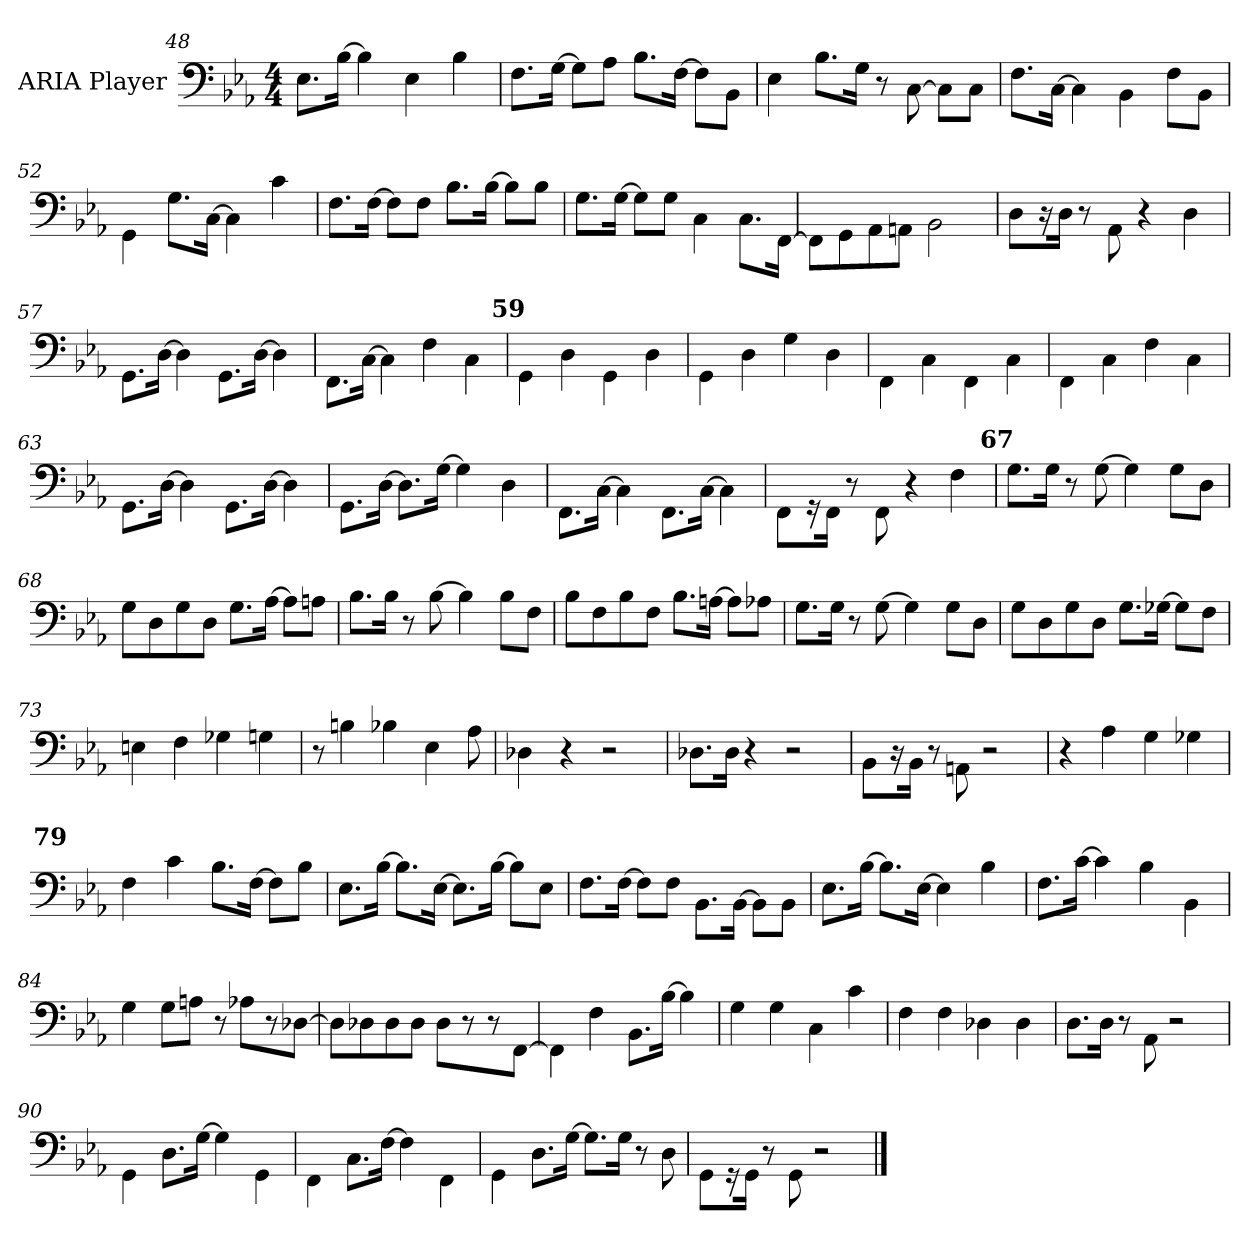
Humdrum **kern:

**kern
*part1
*staff1
*I"ARIA Player
*clefF4
*ITrd7c12
*k[b-e-a-]
*E-:
*M4/4
=48
8.EE-\L
[16BB-\Jk
4BB-\]
4EE-\
4BB-\
=49
8.FF\L
[16GG\Jk
8GG\L]
8AA-\J
8.BB-\L
[16FF\Jk
8FF\L]
8BBB-\J
=50
4EE-\
8.BB-\L
16GG\Jk
8r
[8CC\
8CC\L]
8CC\J
!!LO:LB:g=z
=51
8.FF\L
[16CC\Jk
4CC\]
4BBB-\
8FF\L
8BBB-\J
=52
4GGG\
8.GG\L
[16CC\Jk
4CC\]
4C\
=53
8.FF\L
[16FF\Jk
8FF\L]
8FF\J
8.BB-\L
[16BB-\Jk
8BB-\L]
8BB-\J
!!LO:LB:g=z
=54
8.GG\L
[16GG\Jk
8GG\L]
8GG\J
4CC\
8.CC\L
[16FFF\Jk
=55
8FFF\L]
8GGG\
8AAA-\
8AAA\J
2BBB-\
=56
8DD\L
16r
16DD\Jk
8r
8AAA-\
4r
4DD\
=57
8.GGG\L
[16DD\Jk
4DD\]
8.GGG\L
[16DD\Jk
4DD\]
!!LO:LB:g=z
=58
8.FFF\L
[16CC\Jk
4CC\]
4FF\
4CC\
!!LO:REH:place=s1:a:B:enc=none:fs=14:t=59
=59
4GGG\
4DD\
4GGG\
4DD\
=60
4GGG\
4DD\
4GG\
4DD\
=61
4FFF\
4CC\
4FFF\
4CC\
!!LO:PB:g=z
=62
4FFF\
4CC\
4FF\
4CC\
=63
8.GGG\L
[16DD\Jk
4DD\]
8.GGG\L
[16DD\Jk
4DD\]
=64
8.GGG\L
[16DD\Jk
8.DD\L]
[16GG\Jk
4GG\]
4DD\
=65
8.FFF\L
[16CC\Jk
4CC\]
8.FFF\L
[16CC\Jk
4CC\]
!!LO:LB:g=z
=66
8FFF\L
16r
16FFF\Jk
8r
8FFF\
4r
4FF\
!!LO:REH:place=s1:a:B:enc=none:fs=14:t=67
=67
8.GG\L
16GG\Jk
8r
[8GG\
4GG\]
8GG\L
8DD\J
=68
8GG\L
8DD\
8GG\
8DD\J
8.GG\L
[16AA-\Jk
8AA-\L]
8AA\J
!!LO:LB:g=z
=69
8.BB-\L
16BB-\Jk
8r
[8BB-\
4BB-\]
8BB-\L
8FF\J
=70
8BB-\L
8FF\
8BB-\
8FF\J
8.BB-\L
[16AA\Jk
8AA\L]
8AA-\J
=71
8.GG\L
16GG\Jk
8r
[8GG\
4GG\]
8GG\L
8DD\J
!!LO:LB:g=z
=72
8GG\L
8DD\
8GG\
8DD\J
8.GG\L
[16GG-\Jk
8GG-\L]
8FF\J
=73
4EE\
4FF\
4GG-\
4GG\
=74
8r
4BB\
4BB-\
4EE-\
8AA-\
!!LO:LB:g=z
=75
4DD-\
4r
2r
=76
8.DD-\L
16DD-\Jk
4r
2r
=77
8BBB-\L
16r
16BBB-\Jk
8r
8AAA\
2r
=78
4r
4AA-\
4GG\
4GG-\
!!LO:LB:g=z
!!LO:REH:place=s1:a:B:enc=none:fs=14:t=79
=79
4FF\
4C\
8.BB-\L
[16FF\Jk
8FF\L]
8BB-\J
=80
8.EE-\L
[16BB-\Jk
8.BB-\L]
[16EE-\Jk
8.EE-\L]
[16BB-\Jk
8BB-\L]
8EE-\J
=81
8.FF\L
[16FF\Jk
8FF\L]
8FF\J
8.BBB-\L
[16BBB-\Jk
8BBB-\L]
8BBB-\J
=82
8.EE-\L
[16BB-\Jk
8.BB-\L]
[16EE-\Jk
4EE-\]
4BB-\
!!LO:LB:g=z
=83
8.FF\L
[16C\Jk
4C\]
4BB-\
4BBB-\
=84
4GG\
8GG\L
8AA\J
8r
8AA-\L
8r
[8DD-\J
=85
8DD-\L]
8DD-\
8DD-\
8DD-\J
8DD-\L
8r
8r
[8FFF\J
!!LO:LB:g=z
=86
4FFF\]
4FF\
8.BBB-\L
[16BB-\Jk
4BB-\]
=87
4GG\
4GG\
4CC\
4C\
=88
4FF\
4FF\
4DD-\
4DD-\
=89
8.DD\L
16DD\Jk
8r
8AAA-\
2r
!!LO:LB:g=z
=90
4GGG\
8.DD\L
[16GG\Jk
4GG\]
4GGG\
=91
4FFF\
8.CC\L
[16FF\Jk
4FF\]
4FFF\
=92
4GGG\
8.DD\L
[16GG\Jk
8.GG\L]
16GG\Jk
8r
8DD\
=93
8GGG\L
16r
16GGG\Jk
8r
8GGG\
2r
==
*-
